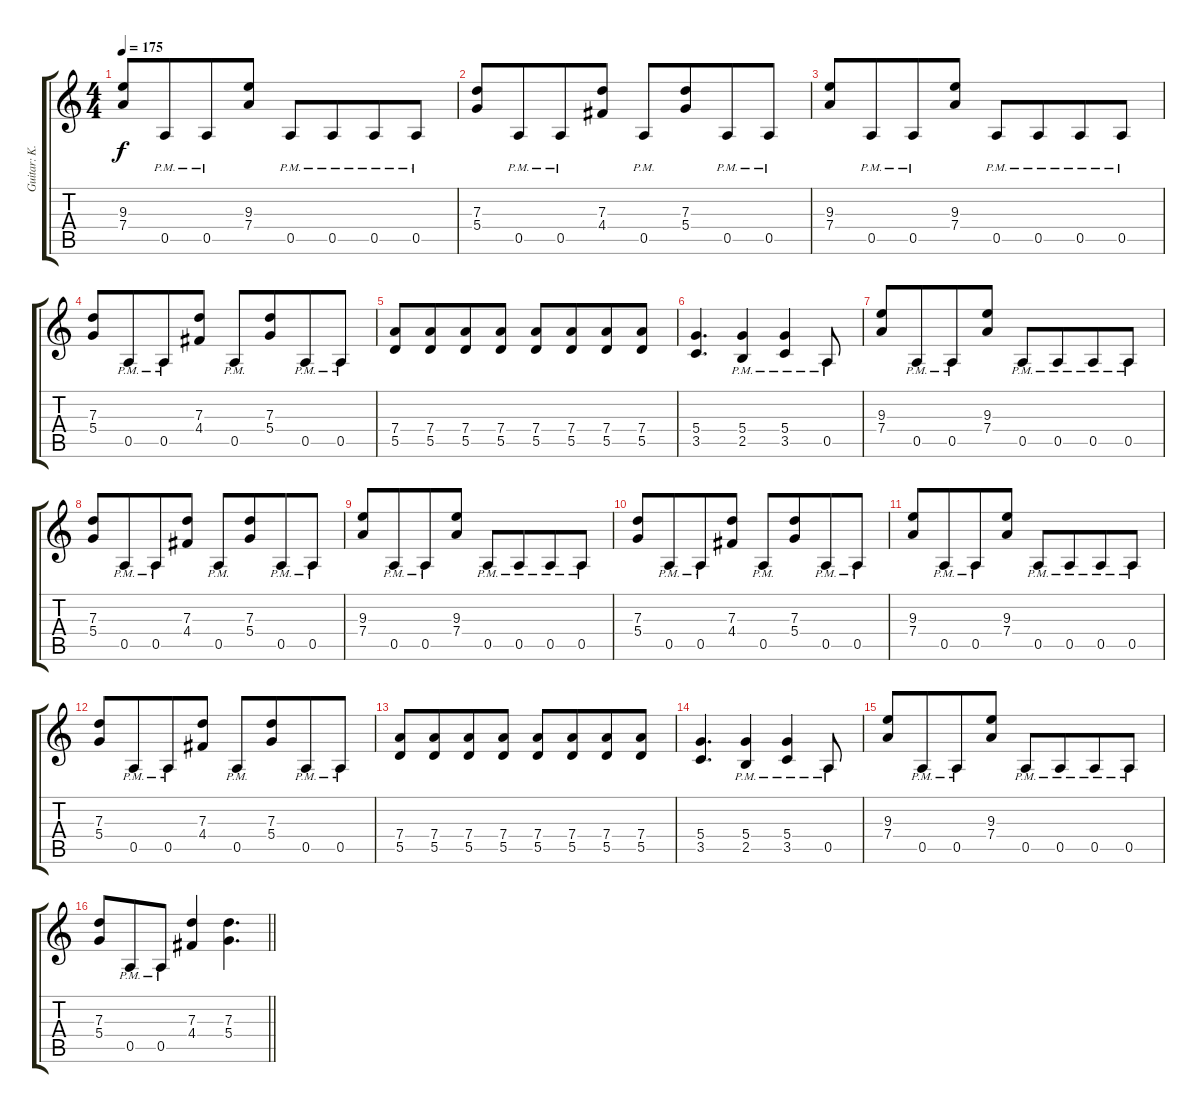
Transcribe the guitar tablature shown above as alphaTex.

\track ("Guitar: K.K." "Guitar: K.") {instrument distortionguitar}
\staff {score tabs}
\tuning (E4 B3 G3 D3 A2 E2) {hide}
\ts (4 4)
\tempo 175
\clef g2
\ks c
(9.3 7.4).8{dy f} 0.5{pm}.8{beam merge} 0.5{pm}.8 (9.3 7.4).8 0.5{pm}.8 0.5{pm}.8{beam merge} 0.5{pm}.8 0.5{pm}.8 |
(7.3 5.4).8 0.5{pm}.8{beam merge} 0.5{pm}.8 (7.3 4.4).8 0.5{pm}.8 (7.3 5.4).8{beam merge} 0.5{pm}.8 0.5{pm}.8 |
(9.3 7.4).8 0.5{pm}.8{beam merge} 0.5{pm}.8 (9.3 7.4).8 0.5{pm}.8 0.5{pm}.8{beam merge} 0.5{pm}.8 0.5{pm}.8 |
(7.3 5.4).8 0.5{pm}.8{beam merge} 0.5{pm}.8 (7.3 4.4).8 0.5{pm}.8 (7.3 5.4).8{beam merge} 0.5{pm}.8 0.5{pm}.8 |
(7.4 5.5).8 (7.4 5.5).8{beam merge} (7.4 5.5).8 (7.4 5.5).8 (7.4 5.5).8 (7.4 5.5).8{beam merge} (7.4 5.5).8 (7.4 5.5).8 |
(5.4 3.5).4{d} (5.4 2.5{pm}).4{beam merge} (5.4 3.5{pm}).4 0.5{pm}.8 |
(9.3 7.4).8 0.5{pm}.8{beam merge} 0.5{pm}.8 (9.3 7.4).8 0.5{pm}.8 0.5{pm}.8{beam merge} 0.5{pm}.8 0.5{pm}.8 |
(7.3 5.4).8 0.5{pm}.8{beam merge} 0.5{pm}.8 (7.3 4.4).8 0.5{pm}.8 (7.3 5.4).8{beam merge} 0.5{pm}.8 0.5{pm}.8 |
(9.3 7.4).8 0.5{pm}.8{beam merge} 0.5{pm}.8 (9.3 7.4).8 0.5{pm}.8 0.5{pm}.8{beam merge} 0.5{pm}.8 0.5{pm}.8 |
(7.3 5.4).8 0.5{pm}.8{beam merge} 0.5{pm}.8 (7.3 4.4).8 0.5{pm}.8 (7.3 5.4).8{beam merge} 0.5{pm}.8 0.5{pm}.8 |
(9.3 7.4).8 0.5{pm}.8{beam merge} 0.5{pm}.8 (9.3 7.4).8 0.5{pm}.8 0.5{pm}.8{beam merge} 0.5{pm}.8 0.5{pm}.8 |
(7.3 5.4).8 0.5{pm}.8{beam merge} 0.5{pm}.8 (7.3 4.4).8 0.5{pm}.8 (7.3 5.4).8{beam merge} 0.5{pm}.8 0.5{pm}.8 |
(7.4 5.5).8 (7.4 5.5).8{beam merge} (7.4 5.5).8 (7.4 5.5).8 (7.4 5.5).8 (7.4 5.5).8{beam merge} (7.4 5.5).8 (7.4 5.5).8 |
(5.4 3.5).4{d} (5.4 2.5{pm}).4{beam merge} (5.4 3.5{pm}).4 0.5{pm}.8 |
(9.3 7.4).8 0.5{pm}.8{beam merge} 0.5{pm}.8 (9.3 7.4).8 0.5{pm}.8 0.5{pm}.8{beam merge} 0.5{pm}.8 0.5{pm}.8 |
\barLineRight lightlight
(7.3 5.4).8 0.5{pm}.8{beam merge} 0.5{pm}.8 (7.3 4.4).4 (7.3 5.4).4{d}
